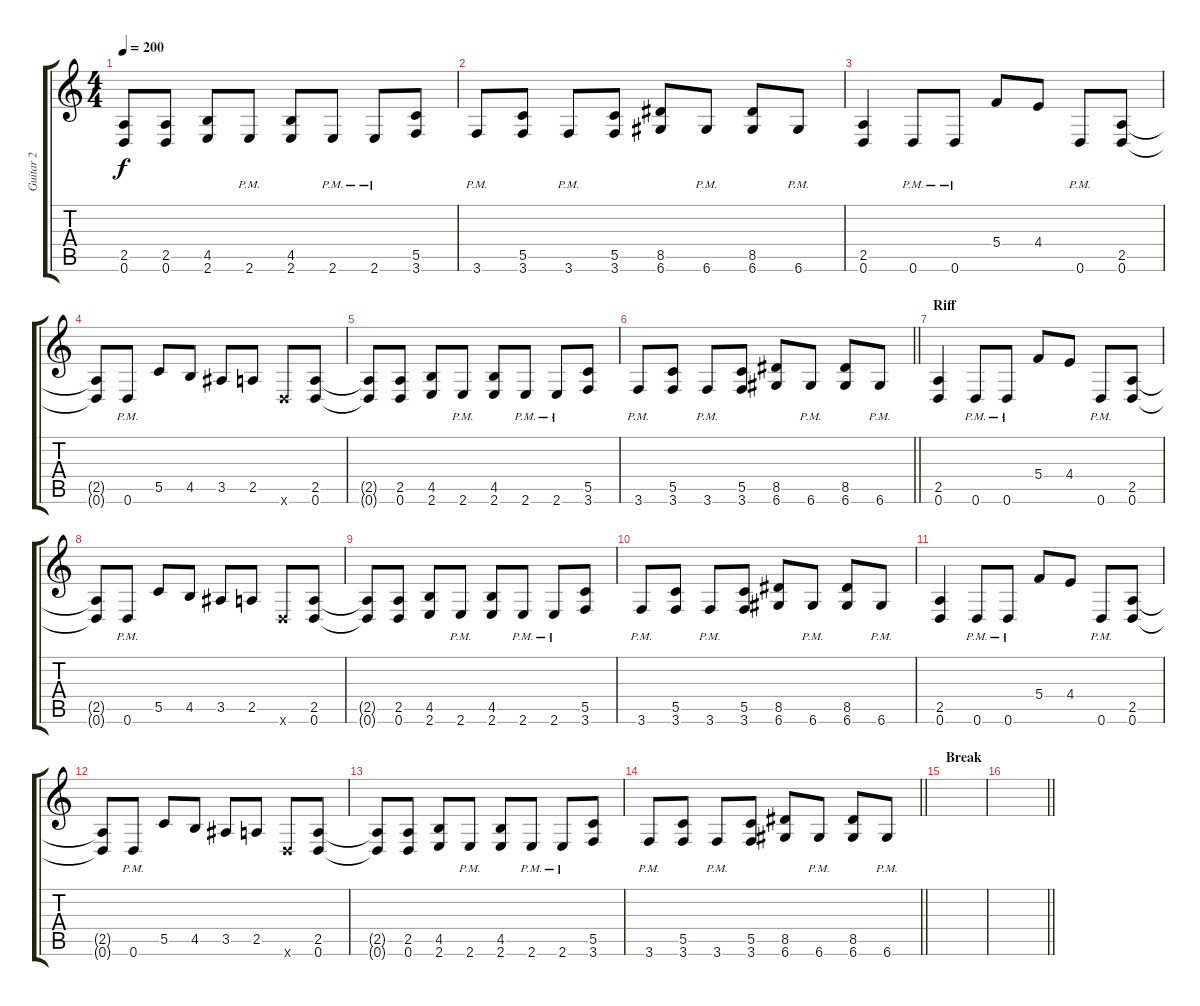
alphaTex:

\track ("Guitar 2" "Guitar 2") {instrument distortionguitar}
\staff {score tabs}
\tuning (D4 A3 F3 C3 G2 D2) {hide}
\ts (4 4)
\tempo 200
\clef g2
\ks c
(2.5{t} 0.6{t}).8{dy f} (2.5 0.6).8 (4.5 2.6).8 2.6{pm}.8 (4.5 2.6).8 2.6{pm}.8 2.6{pm}.8 (5.5 3.6).8 |
3.6{pm}.8 (5.5 3.6).8 3.6{pm}.8 (5.5 3.6).8 (8.5 6.6).8 6.6{pm}.8 (8.5 6.6).8 6.6{pm}.8 |
(2.5 0.6).4 0.6{pm}.8 0.6{pm}.8 5.4.8 4.4.8 0.6{pm}.8 (2.5 0.6).8 |
(2.5{t} 0.6{t}).8 0.6{pm}.8 5.5.8 4.5.8 3.5.8 2.5.8 0.6{x}.8 (2.5 0.6).8 |
(2.5{t} 0.6{t}).8 (2.5 0.6).8 (4.5 2.6).8 2.6{pm}.8 (4.5 2.6).8 2.6{pm}.8 2.6{pm}.8 (5.5 3.6).8 |
\barLineRight lightlight
3.6{pm}.8 (5.5 3.6).8 3.6{pm}.8 (5.5 3.6).8 (8.5 6.6).8 6.6{pm}.8 (8.5 6.6).8 6.6{pm}.8 |
\section ("" "Riff")
(2.5 0.6).4 0.6{pm}.8 0.6{pm}.8 5.4.8 4.4.8 0.6{pm}.8 (2.5 0.6).8 |
(2.5{t} 0.6{t}).8 0.6{pm}.8 5.5.8 4.5.8 3.5.8 2.5.8 0.6{x}.8 (2.5 0.6).8 |
(2.5{t} 0.6{t}).8 (2.5 0.6).8 (4.5 2.6).8 2.6{pm}.8 (4.5 2.6).8 2.6{pm}.8 2.6{pm}.8 (5.5 3.6).8 |
3.6{pm}.8 (5.5 3.6).8 3.6{pm}.8 (5.5 3.6).8 (8.5 6.6).8 6.6{pm}.8 (8.5 6.6).8 6.6{pm}.8 |
(2.5 0.6).4 0.6{pm}.8 0.6{pm}.8 5.4.8 4.4.8 0.6{pm}.8 (2.5 0.6).8 |
(2.5{t} 0.6{t}).8 0.6{pm}.8 5.5.8 4.5.8 3.5.8 2.5.8 0.6{x}.8 (2.5 0.6).8 |
(2.5{t} 0.6{t}).8 (2.5 0.6).8 (4.5 2.6).8 2.6{pm}.8 (4.5 2.6).8 2.6{pm}.8 2.6{pm}.8 (5.5 3.6).8 |
\barLineRight lightlight
3.6{pm}.8 (5.5 3.6).8 3.6{pm}.8 (5.5 3.6).8 (8.5 6.6).8 6.6{pm}.8 (8.5 6.6).8 6.6{pm}.8 |
\section ("" "Break")
|
\barLineRight lightlight
